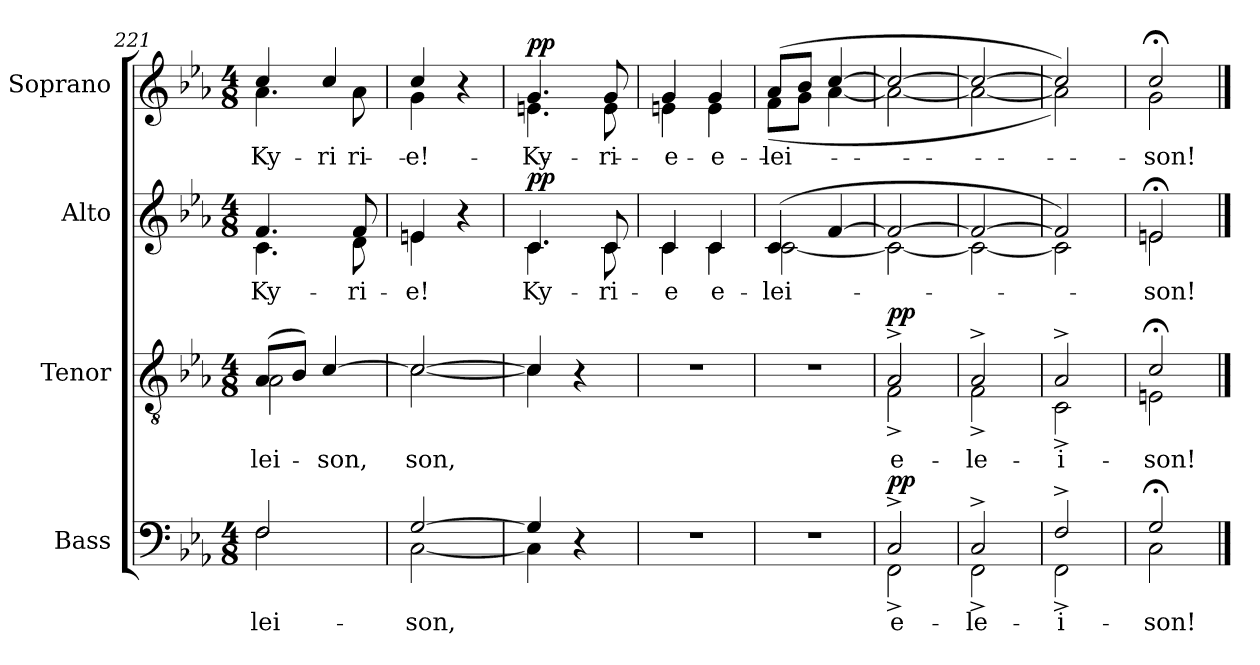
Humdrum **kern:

**kern	**text	**dynam	**kern	**text	**dynam	**kern	**text	**dynam	**kern	**text	**dynam
*part4	*part4	*part4	*part3	*part3	*part3	*part2	*part2	*part2	*part1	*part1	*part1
*staff4	*staff4	*staff4	*staff3	*staff3	*staff3	*staff2	*staff2	*staff2	*staff1	*staff1	*staff1
*I"Bass	*	*	*I"Tenor	*	*	*I"Alto	*	*	*I"Soprano	*	*
*clefF4	*	*	*clefGv2	*	*	*clefG2	*	*	*clefG2	*	*
*k[b-e-a-]	*	*	*k[b-e-a-]	*	*	*k[b-e-a-]	*	*	*k[b-e-a-]	*	*
*E-:	*	*	*E-:	*	*	*E-:	*	*	*E-:	*	*
*M4/8	*	*	*M4/8	*	*	*M4/8	*	*	*M4/8	*	*
=221	=221	=221	=221	=221	=221	=221	=221	=221	=221	=221	=221
*^	*	*	*	*	*	*	*	*	*	*	*
!	!	!LO:LY:b	!	!	!LO:LY:a	!	!	!	!	!	!	!
*	*	*	*	*^	*	*	*	*	*	*	*	*
!	!	!	!	!	!	!LO:LY:b	!	!	!LO:LY:b	!	!	!LO:LY:a	!
*	*	*	*	*	*	*	*	*^	*	*	*^	*	*
!	!	!	!	!	!	!	!	!	!	!	!	!	!	!LO:LY:b	!
2F/	2F\	-lei-	.	(>8A-/L	2A-\	-lei-	.	4.f/	4.c\	Ky-	.	4cc/	4.a-\	Ky-	.
.	.	.	.	8B-/J)	.	.	.	.	.	.	.	.	.	.	.
!	!	!	!	!	!	!LO:LY:a	!	!	!	!	!	!	!	!LO:LY:a	!
.	.	.	.	[4c/	.	-son,	.	.	.	.	.	4cc/	.	-ri-	.
!	!	!	!	!	!	!	!	!	!	!LO:LY:b	!	!	!	!LO:LY:b	!
.	.	.	.	.	.	.	.	8f/	8d\	-ri-	.	.	8a-\	-ri-	.
=222	=222	=222	=222	=222	=222	=222	=222	=222	=222	=222	=222	=222	=222	=222	=222
!	!	!LO:LY:b	!	!	!	!LO:LY:b	!	!	!	!LO:LY:b	!	!	!	!LO:LY:a	!
!	!	!	!	!	!	!	!	!	!	!	!	!	!	!LO:LY:b	!
[2G/	[2C\	-son,	.	2c/_	[2c\	-son,	.	4en/	4e\	-e!	.	4cc/	4g\	-e!	.
.	.	.	.	.	.	.	.	4r	4ryy	.	.	4r	4ryy	.	.
=223	=223	=223	=223	=223	=223	=223	=223	=223	=223	=223	=223	=223	=223	=223	=223
!	!	!	!	!	!	!	!	!	!	!LO:LY:b	!LO:DY:a	!	!	!LO:LY:b	!LO:DY:a
4G/]	4C\]	.	.	4c/]	4c\]	.	.	4.c/	4.c\	Ky-	pp	4.g/	4.en\	Ky-	pp
4r	4ryy	.	.	4r	4ryy	.	.	.	.	.	.	.	.	.	.
!	!	!	!	!	!	!	!	!	!	!LO:LY:b	!	!	!	!LO:LY:b	!
.	.	.	.	.	.	.	.	8c/	8c\	-ri-	.	8g/	8e\	-ri-	.
*v	*v	*	*	*	*	*	*	*	*	*	*	*	*	*	*
*	*	*	*v	*v	*	*	*	*	*	*	*	*	*	*
=224	=224	=224	=224	=224	=224	=224	=224	=224	=224	=224	=224	=224	=224
!	!	!	!	!	!	!	!	!LO:LY:b	!	!	!	!LO:LY:b	!
2r	.	.	2r	.	.	4c/	4c\	-e	.	4g/	4en\	-e	.
!	!	!	!	!	!	!	!	!LO:LY:b	!	!	!	!LO:LY:b	!
.	.	.	.	.	.	4c/	4c\	e-	.	4g/	4e\	e-	.
=225	=225	=225	=225	=225	=225	=225	=225	=225	=225	=225	=225	=225	=225
!	!	!	!	!	!	!	!	!LO:LY:b	!	!	!	!LO:LY:b	!
2r	.	.	2r	.	.	(>4c/	[2c\	-lei-	.	(>8a-/L	(<8f\L	-lei-	.
.	.	.	.	.	.	.	.	.	.	8b-/J	8g\J	.	.
.	.	.	.	.	.	[4f/	.	.	.	[4cc/	[4a-\	.	.
=226	=226	=226	=226	=226	=226	=226	=226	=226	=226	=226	=226	=226	=226
*^	*	*	*	*	*	*	*	*	*	*	*	*	*
!	!	!LO:LY:b	!LO:DY:a	!	!LO:LY:b	!LO:DY:a	!	!	!	!	!	!	!	!
*	*	*	*	*^	*	*	*	*	*	*	*	*	*	*
2C^/	2FF^\	e-	pp	2A-^/	2F^\	e-	pp	2f/_	2c\_	.	.	2cc/_	2a-\_	.	.
=227	=227	=227	=227	=227	=227	=227	=227	=227	=227	=227	=227	=227	=227	=227	=227
!	!	!LO:LY:b	!	!	!	!LO:LY:b	!	!	!	!	!	!	!	!	!
2C^/	2FF^\	-le-	.	2A-^/	2F^\	-le-	.	2f/_	2c\_	.	.	2cc/_	2a-\_	.	.
=228	=228	=228	=228	=228	=228	=228	=228	=228	=228	=228	=228	=228	=228	=228	=228
!	!	!LO:LY:b	!	!	!	!LO:LY:b	!	!	!	!	!	!	!	!	!
2F^/	2FF^\	-i-	.	2A-^/	2C^\	-i-	.	2f/])	2c\]	.	.	2cc/])	2a-\])	.	.
=229	=229	=229	=229	=229	=229	=229	=229	=229	=229	=229	=229	=229	=229	=229	=229
!	!	!LO:LY:b	!	!	!	!LO:LY:b	!	!	!	!LO:LY:b	!	!	!	!LO:LY:b	!
2G;</	2C\	-son!	.	2c;</	2En\	-son!	.	2en;</	2e\	-son!	.	2cc;</	2g\	-son!	.
*v	*v	*	*	*	*	*	*	*v	*v	*	*	*v	*v	*	*
*	*	*	*v	*v	*	*	*	*	*	*	*	*
==	==	==	==	==	==	==	==	==	==	==	==
*-	*-	*-	*-	*-	*-	*-	*-	*-	*-	*-	*-
